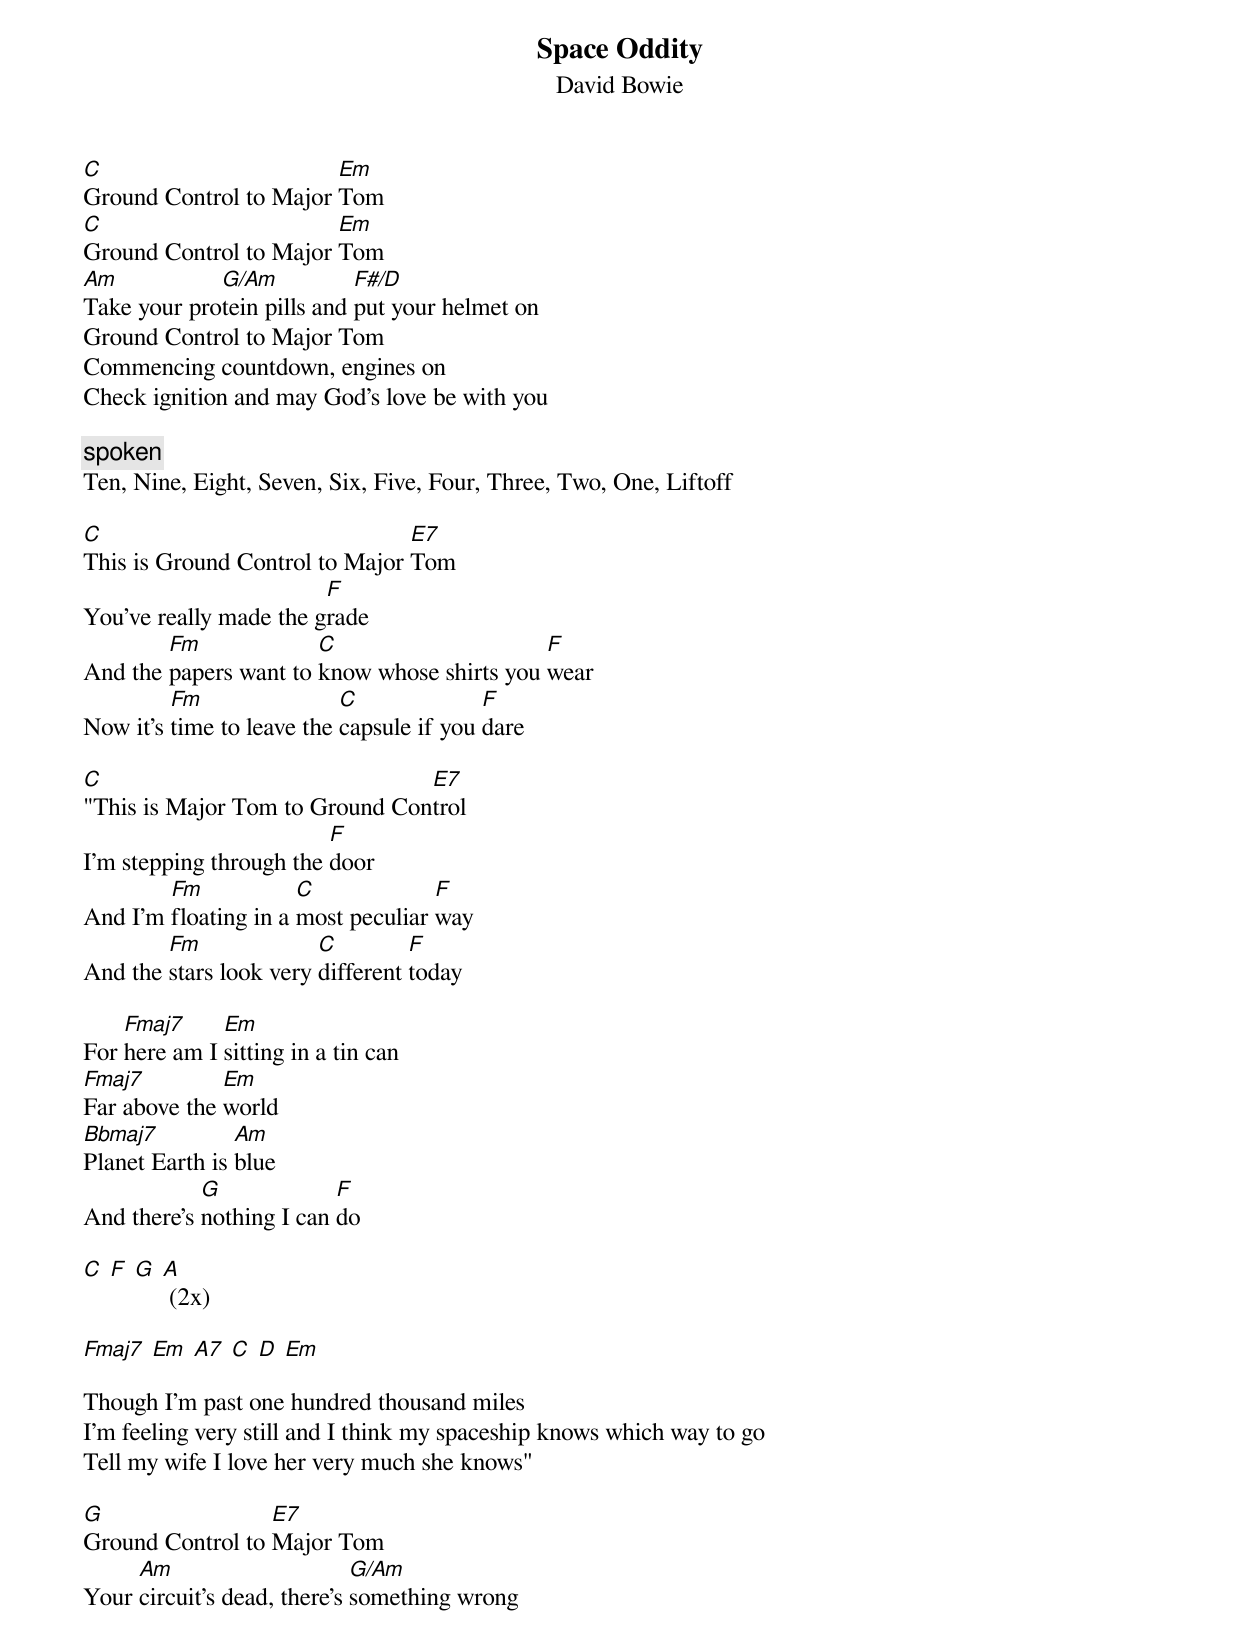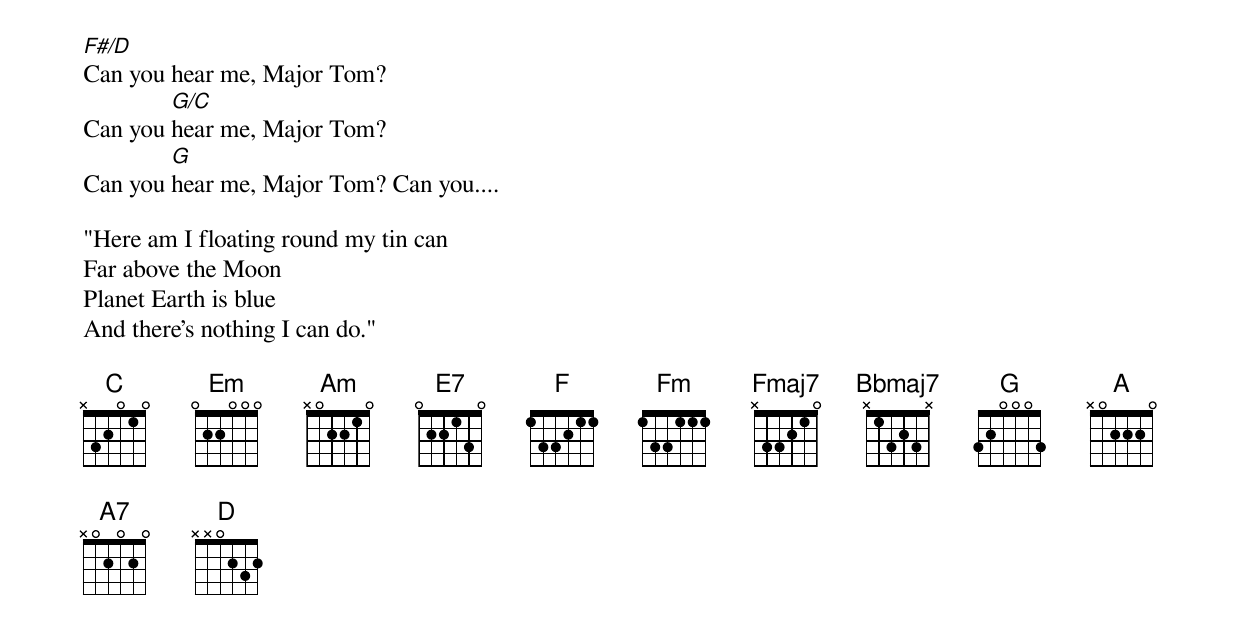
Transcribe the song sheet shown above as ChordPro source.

{title:Space Oddity}
{subtitle:David Bowie}
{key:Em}

[C]Ground Control to Major [Em]Tom
[C]Ground Control to Major [Em]Tom
[Am]Take your pro[G/Am]tein pills and [F#/D]put your helmet on
Ground Control to Major Tom
Commencing countdown, engines on
Check ignition and may God's love be with you

{c:spoken}
Ten, Nine, Eight, Seven, Six, Five, Four, Three, Two, One, Liftoff

[C]This is Ground Control to Major [E7]Tom
You've really made the g[F]rade
And the [Fm]papers want to [C]know whose shirts you [F]wear
Now it's [Fm]time to leave the [C]capsule if you [F]dare

[C]"This is Major Tom to Ground Con[E7]trol
I'm stepping through the [F]door
And I'm [Fm]floating in a [C]most peculiar [F]way
And the [Fm]stars look very [C]different [F]today

For [Fmaj7]here am I [Em]sitting in a tin can
[Fmaj7]Far above the [Em]world
[Bbmaj7]Planet Earth is [Am]blue
And there's [G]nothing I can [F]do

[C] [F] [G] [A] (2x)

[Fmaj7] [Em] [A7] [C] [D] [Em]

Though I'm past one hundred thousand miles
I'm feeling very still and I think my spaceship knows which way to go
Tell my wife I love her very much she knows"

[G]Ground Control to [E7]Major Tom
Your [Am]circuit's dead, there's [G/Am]something wrong

[F#/D]Can you hear me, Major Tom?
Can you [G/C]hear me, Major Tom?
Can you [G]hear me, Major Tom? Can you....

"Here am I floating round my tin can
Far above the Moon
Planet Earth is blue
And there's nothing I can do."

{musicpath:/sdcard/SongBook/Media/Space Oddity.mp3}
